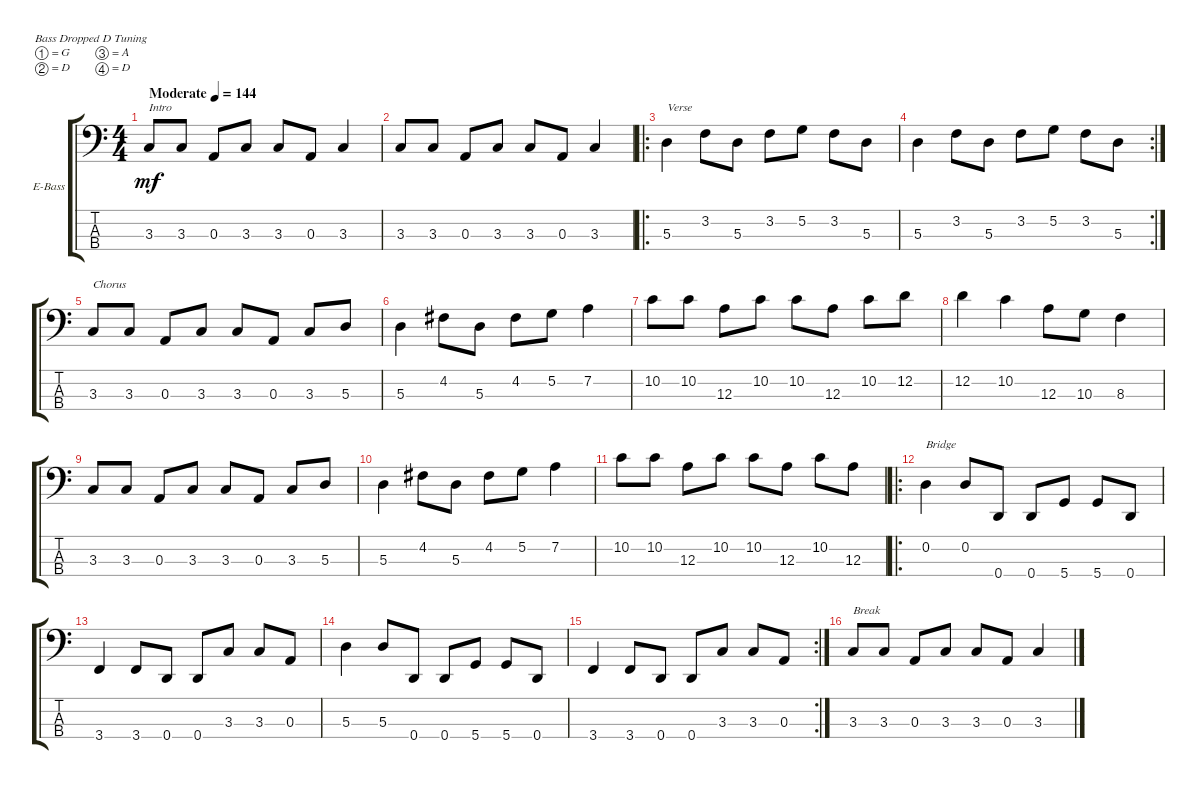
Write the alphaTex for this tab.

\bracketExtendMode groupsimilarinstruments
\firstSystemTrackNameOrientation horizontal
\otherSystemsTrackNameOrientation horizontal
\track ("Bass" "E-Bass") {instrument electricbasspick}
\staff {score tabs}
\tuning (G2 D2 A1 D1)
\ts (4 4)
\beaming (8 2 2 2 2)
\tempo (144 "Moderate")
\clef f4
\ks c
3.3.8{txt "Intro" dy mf instrument electricbasspick} 3.3.8 0.3.8 3.3.8 3.3.8 0.3.8 3.3.4 |
3.3.8 3.3.8 0.3.8 3.3.8 3.3.8 0.3.8 3.3.4 |
\ro
5.3.4{txt "Verse"} 3.2.8 5.3.8 3.2.8 5.2.8 3.2.8 5.3.8 |
\rc 2
5.3.4 3.2.8 5.3.8 3.2.8 5.2.8 3.2.8 5.3.8 |
3.3.8{txt "Chorus"} 3.3.8 0.3.8 3.3.8 3.3.8 0.3.8 3.3.8 5.3.8 |
5.3.4 4.2.8 5.3.8 4.2.8 5.2.8 7.2.4 |
10.2.8 10.2.8 12.3.8 10.2.8 10.2.8 12.3.8 10.2.8 12.2.8 |
12.2.4 10.2.4 12.3.8 10.3.8 8.3.4 |
3.3.8 3.3.8 0.3.8 3.3.8 3.3.8 0.3.8 3.3.8 5.3.8 |
5.3.4 4.2.8 5.3.8 4.2.8 5.2.8 7.2.4 |
10.2.8 10.2.8 12.3.8 10.2.8 10.2.8 12.3.8 10.2.8 12.3.8 |
\ro
0.2.4{txt "Bridge"} 0.2.8 0.4.8 0.4.8 5.4.8 5.4.8 0.4.8 |
3.4.4 3.4.8 0.4.8 0.4.8 3.3.8 3.3.8 0.3.8 |
5.3.4 5.3.8 0.4.8 0.4.8 5.4.8 5.4.8 0.4.8 |
\rc 2
3.4.4 3.4.8 0.4.8 0.4.8 3.3.8 3.3.8 0.3.8 |
3.3.8{txt "Break"} 3.3.8 0.3.8 3.3.8 3.3.8 0.3.8 3.3.4
